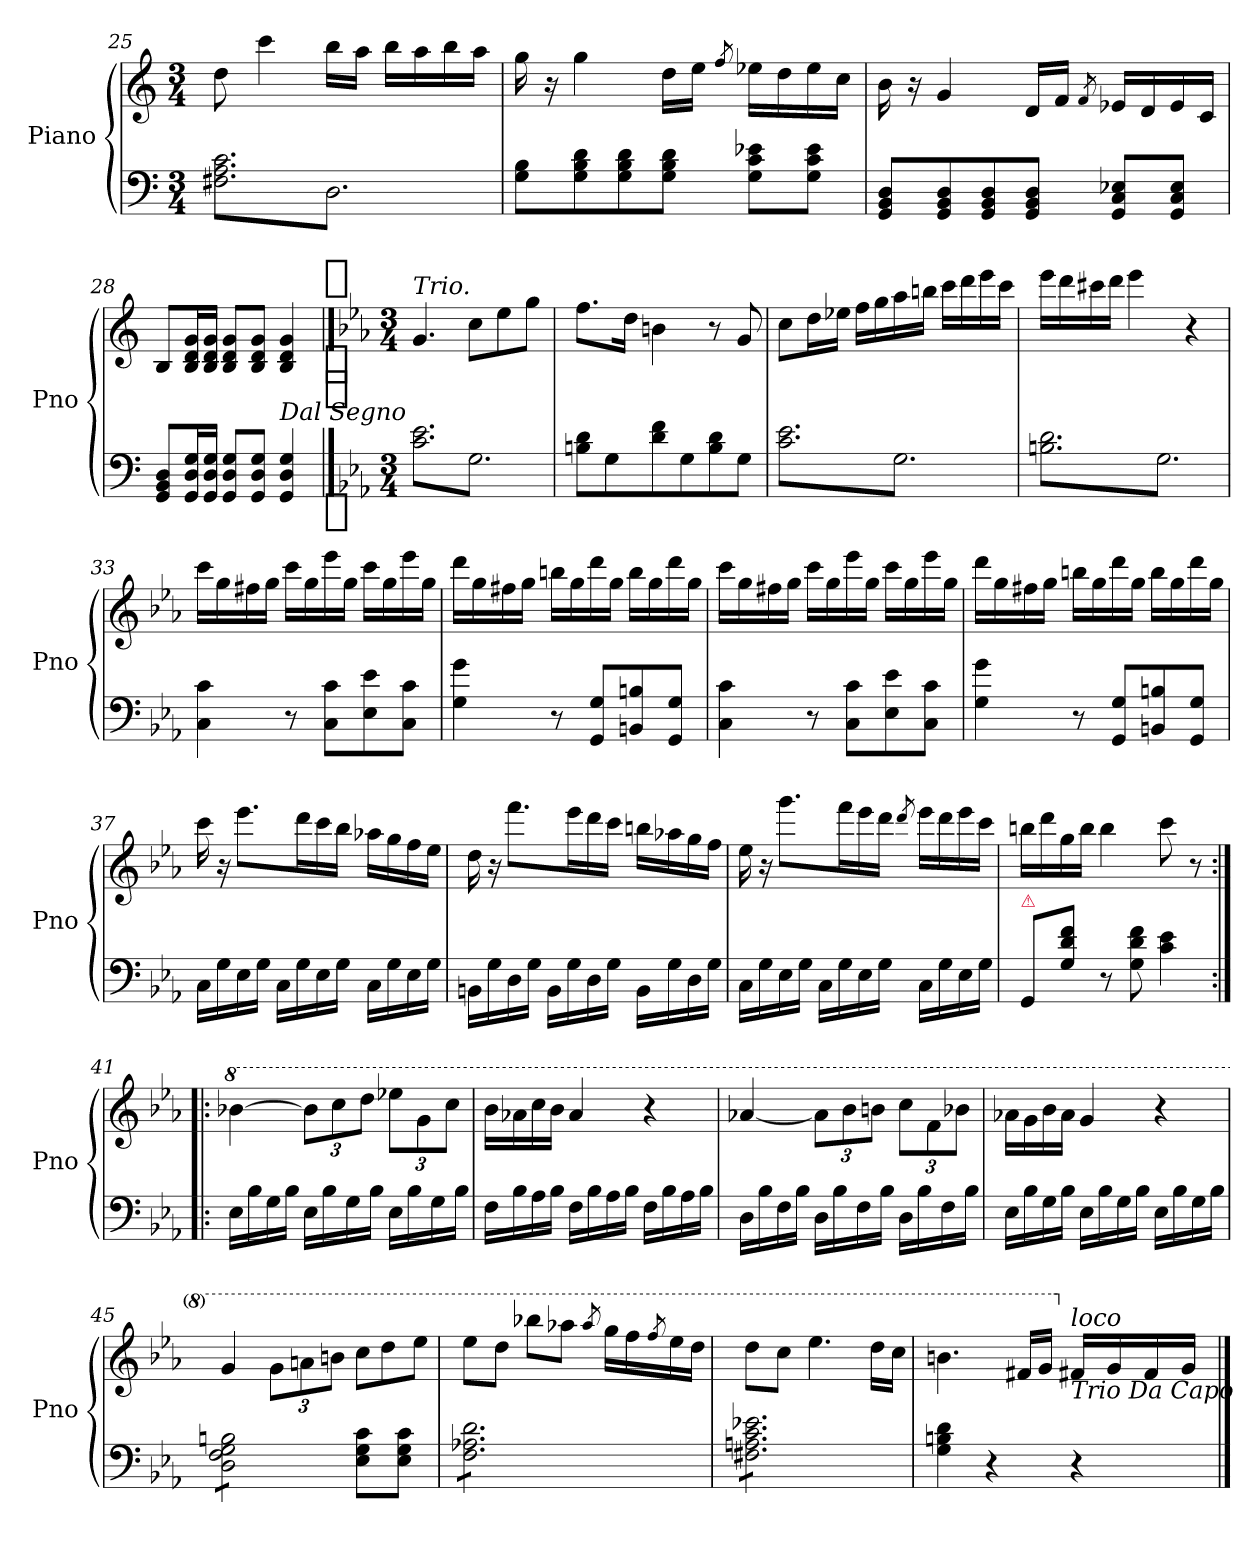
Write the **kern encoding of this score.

**kern	**kern
*part2	*part1
*staff2	*staff1
*I"Piano	*I"Piano
*I'Pno	*I'Pno
*clefF4	*clefG2
*k[]	*k[]
*C:	*C:
*M3/4	*M3/4
=25	=25
*tremolo	*
8F#X\ 8A\ 8c\L	8dd\
8D\	4ccc\
8F#X\ 8A\ 8c\	.
8D\	16bb\LL
.	16aa\JJ
8F#X\ 8A\ 8c\	16bb\LL
.	16aa\
8D\J	16bb\
*Xtremolo	*
.	16aa\JJ
=26	=26
8G\ 8B\L	16gg\
.	16r
8G\ 8B\ 8d\	4gg\
8G\ 8B\ 8d\	.
8G\ 8B\ 8d\J	16dd\LL
.	16ee\JJ
.	8qff/
8G\ 8c\ 8e-X\L	16ee-X\LL
.	16dd\
8G\ 8c\ 8e-\J	16ee-\
.	16cc\JJ
=27	=27
8GG/ 8BB/ 8D/L	16b\
.	16r
8GG/ 8BB/ 8D/	4g/
8GG/ 8BB/ 8D/	.
8GG/ 8BB/ 8D/J	16d/LL
.	16f/JJ
.	8qf/
8GG/ 8C/ 8E-X/L	16e-X/LL
.	16d/
8GG/ 8C/ 8E-/J	16e-/
.	16c/JJ
=28	=28
8GG/ 8BB/ 8D/L	8B/L
16GG/ 16D/ 16G/L	16B/ 16d/ 16g/L
16GG/ 16D/ 16G/JJ	16B/ 16d/ 16g/JJ
8GG/ 8D/ 8G/L	8B/ 8d/ 8g/L
8GG/ 8D/ 8G/J	8B/ 8d/ 8g/J
!LO:TX:a:i:t=Dal Segno	!
4GG/ 4D/ 4G/	4B/ 4d/ 4g/
!	!LO:TX:a:t=[segno]
!	!LO:TX:b:t=[segno]
!LO:TX:a:t=[segno]	!
!LO:TX:b:t=[segno]	!
==29	==29
*k[b-e-a-]	*k[b-e-a-]
*M3/4	*M3/4
!	!LO:TX:a:i:t=Trio.
*tremolo	*
8c\ 8e-\L	4.g/
8G\	.
8c\ 8e-\	.
8G\	8cc\L
8c\ 8e-\	8ee-\
8G\J	8gg\J
*Xtremolo	*
=30	=30
8Bn\ 8d\L	8.ff\L
8G\	.
.	16dd\Jk
8d\ 8f\	4bn\
8G\	.
8B\ 8d\	8r
8G\J	8g/
=31	=31
*tremolo	*
8c\ 8e-\L	8cc\L
8G\	16dd\L
.	16ee-X\JJ
8c\ 8e-\	16ff\LL
.	16gg\
8G\	16aa-\
.	16bbn\JJ
8c\ 8e-\	16ccc\LL
.	16ddd\
8G\J	16eee-\
.	16ccc\JJ
=32	=32
8Bn\ 8d\L	16eee-\LL
.	16ddd\
8G\	16ccc#X\
.	16ddd\JJ
8Bn\ 8d\	4eee-\
8G\	.
8Bn\ 8d\	4r
8G\J	.
*Xtremolo	*
=33	=33
4C\ 4c\	16ccc\LL
.	16gg\
.	16ff#X\
.	16gg\JJ
8r	16ccc\LL
.	16gg\
8C\ 8c\L	16eee-\
.	16gg\JJ
8E-\ 8e-\	16ccc\LL
.	16gg\
8C\ 8c\J	16eee-\
.	16gg\JJ
=34	=34
4G\ 4g\	16ddd\LL
.	16gg\
.	16ff#X\
.	16gg\JJ
8r	16bbn\LL
.	16gg\
8GG/ 8G/L	16ddd\
.	16gg\JJ
8BBn/ 8Bn/	16bb\LL
.	16gg\
8GG/ 8G/J	16ddd\
.	16gg\JJ
=35	=35
4C\ 4c\	16ccc\LL
.	16gg\
.	16ff#X\
.	16gg\JJ
8r	16ccc\LL
.	16gg\
8C\ 8c\L	16eee-\
.	16gg\JJ
8E-\ 8e-\	16ccc\LL
.	16gg\
8C\ 8c\J	16eee-\
.	16gg\JJ
=36	=36
4G\ 4g\	16ddd\LL
.	16gg\
.	16ff#X\
.	16gg\JJ
8r	16bbn\LL
.	16gg\
8GG/ 8G/L	16ddd\
.	16gg\JJ
8BBn/ 8Bn/	16bb\LL
.	16gg\
8GG/ 8G/J	16ddd\
.	16gg\JJ
=37	=37
16C\LL	16ccc\
16G\	16r
16E-\	8.eee-\L
16G\JJ	.
16C\LL	.
16G\	16ddd\L
16E-\	16ccc\
16G\JJ	16bb-\JJ
16C\LL	16aa-X\LL
16G\	16gg\
16E-\	16ff\
16G\JJ	16ee-\JJ
=38	=38
16BBn\LL	16dd\
16G\	16r
16D\	8.fff\L
16G\JJ	.
16BB\LL	.
16G\	16eee-\L
16D\	16ddd\
16G\JJ	16ccc\JJ
16BB\LL	16bbn\LL
16G\	16aa-X\
16D\	16gg\
16G\JJ	16ff\JJ
=39	=39
16C\LL	16ee-\
16G\	16r
16E-\	8.ggg\L
16G\JJ	.
16C\LL	.
16G\	16fff\L
16E-\	16eee-\
16G\JJ	16ddd\JJ
.	8qddd/
16C\LL	16eee-\LL
16G\	16ddd\
16E-\	16eee-\
16G\JJ	16ccc\JJ
=40	=40
!LO:TX:a:color=crimson:t=⚠	!
8GG/L	16bbn\LL
.	16ddd\
8G\ 8d\ 8f\J	16gg\
.	16bb\JJ
8r	4bb\
8G\ 8d\ 8f\	.
4c\ 4e-\	8ccc\
.	8r
=41:|!|:	=41:|!|:
*8va	*
*	*8va
16e-\LL	[4bb-X\
16b-\	.
16g\	.
16b-\JJ	.
16e-\LL	12bb-\L]
16b-\	.
.	12ccc\
16g\	.
.	12ddd\J
16b-\JJ	.
16e-\LL	12eee-X\L
16b-\	.
.	12gg\
16g\	.
.	12ccc\J
16b-\JJ	.
=42	=42
16f\LL	16bb-\LL
16b-\	16aa-X\
16a-\	16ccc\
16b-\JJ	16bb-\JJ
16f\LL	4aa-/
16b-\	.
16a-\	.
16b-\JJ	.
16f\LL	4r
16b-\	.
16a-\	.
16b-\JJ	.
=43	=43
16d\LL	[4aa-X/
16b-\	.
16f\	.
16b-\JJ	.
16d\LL	12aa-\L]
16b-\	.
.	12bb-\
16f\	.
.	12bbn\J
16b-\JJ	.
16d\LL	12ccc\L
16b-\	.
.	12ff\
16f\	.
.	12bb-X\J
16b-\JJ	.
=44	=44
16e-\LL	16aa-X\LL
16b-\	16gg\
16g\	16bb-\
16b-\JJ	16aa-\JJ
16e-\LL	4gg/
16b-\	.
16g\	.
16b-\JJ	.
16e-\LL	4r
16b-\	.
16g\	.
16b-\JJ	.
=45	=45
*tremolo	*
8d\ 8f\ 8g\ 8bn\L	4gg/
8d\ 8f\ 8g\ 8bn\	.
8d\ 8f\ 8g\ 8bn\	12gg\L
.	12aan\
8d\ 8f\ 8g\ 8bn\J	.
*Xtremolo	*
.	12bbn\J
*	*Xtuplet
8e-\ 8g\ 8cc\L	12ccc\L
.	12ddd\
8e-\ 8g\ 8cc\J	.
.	12eee-\J
=46	=46
*tremolo	*
8f\ 8a-X\ 8dd\L	8eee-\L
8f\ 8a-X\ 8dd\	8ddd\J
8f\ 8a-X\ 8dd\	8bbb-X\L
8f\ 8a-X\ 8dd\	8aaa-X\J
.	8qaaa-/
8f\ 8a-X\ 8dd\	16ggg\LL
.	16fff\
.	8qfff/
8f\ 8a-X\ 8dd\J	16eee-\
.	16ddd\JJ
=47	=47
8f#X\ 8an\ 8cc\ 8ee-X\L	8ddd\L
8f#X\ 8an\ 8cc\ 8ee-X\	8ccc\J
8f#X\ 8an\ 8cc\ 8ee-X\	4.eee-\
8f#X\ 8an\ 8cc\ 8ee-X\	.
8f#X\ 8an\ 8cc\ 8ee-X\	.
8f#X\ 8an\ 8cc\ 8ee-X\J	16ddd\LL
*Xtremolo	*
.	16ccc\JJ
=48	=48
*X8va	*
4G\ 4Bn\ 4d\	4.bbn\
4r	.
.	16ff#X/LL
.	16gg/JJ
*	*X8va
!	!LO:TX:b:i:t=Trio Da Capo
!	!LO:TX:a:i:t=loco
4r	16f#X/LL
.	16g/
.	16f#/
.	16g/JJ
==	==
*-	*-
